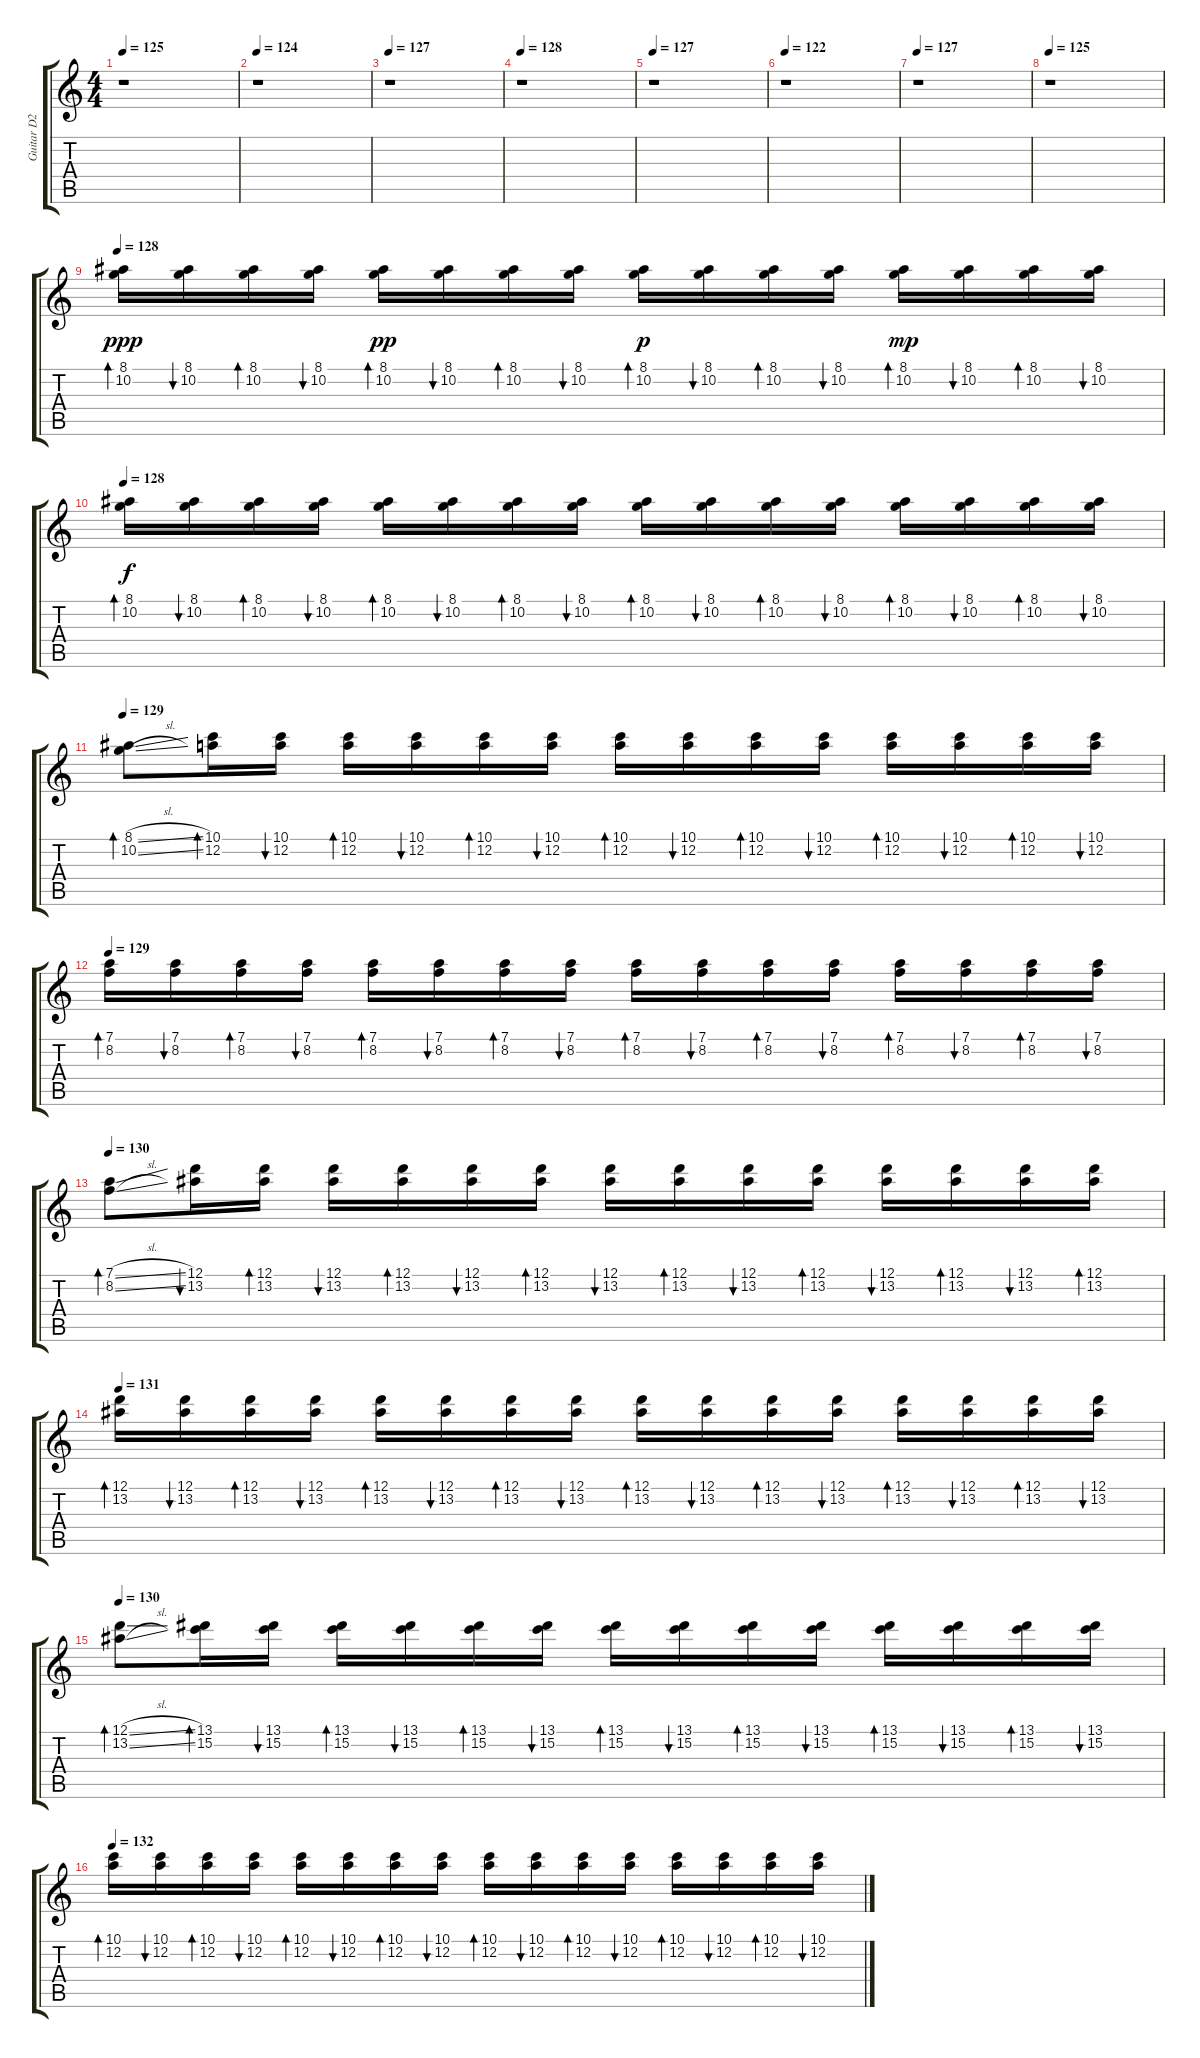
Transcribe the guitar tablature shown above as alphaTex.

\track ("Guitar D2" "Guitar D2") {instrument electricguitarjazz}
\staff {score tabs}
\tuning (D4 A3 F3 C3 G2 C2) {hide}
\ts (4 4)
\tempo 125
\clef g2
\ks c
r.1{dy ppp instrument electricguitarjazz} |
\tempo 124
r.1 |
\tempo 127
r.1 |
\tempo 128
r.1 |
\tempo 127
r.1 |
\tempo 122
r.1 |
\tempo 127
r.1 |
\tempo 125
r.1 |
\tempo 128
(8.1 10.2).16{bd 30} (8.1 10.2).16{bu 30} (8.1 10.2).16{bd 30} (8.1 10.2).16{bu 30} (8.1 10.2).16{bd 30 dy pp} (8.1 10.2).16{bu 30} (8.1 10.2).16{bd 30} (8.1 10.2).16{bu 30} (8.1 10.2).16{bd 30 dy p} (8.1 10.2).16{bu 30} (8.1 10.2).16{bd 30} (8.1 10.2).16{bu 30} (8.1 10.2).16{bd 30 dy mp} (8.1 10.2).16{bu 30} (8.1 10.2).16{bd 30} (8.1 10.2).16{bu 30} |
\tempo 128
(8.1 10.2).16{bd 30 dy f} (8.1 10.2).16{bu 30} (8.1 10.2).16{bd 30} (8.1 10.2).16{bu 30} (8.1 10.2).16{bd 30} (8.1 10.2).16{bu 30} (8.1 10.2).16{bd 30} (8.1 10.2).16{bu 30} (8.1 10.2).16{bd 30} (8.1 10.2).16{bu 30} (8.1 10.2).16{bd 30} (8.1 10.2).16{bu 30} (8.1 10.2).16{bd 30} (8.1 10.2).16{bu 30} (8.1 10.2).16{bd 30} (8.1 10.2).16{bu 30} |
\tempo 129
(8.1{sl} 10.2{sl}).8{bd 30} (10.1 12.2).16{bd 30} (10.1 12.2).16{bu 30} (10.1 12.2).16{bd 30} (10.1 12.2).16{bu 30} (10.1 12.2).16{bd 30} (10.1 12.2).16{bu 30} (10.1 12.2).16{bd 30} (10.1 12.2).16{bu 30} (10.1 12.2).16{bd 30} (10.1 12.2).16{bu 30} (10.1 12.2).16{bd 30} (10.1 12.2).16{bu 30} (10.1 12.2).16{bd 30} (10.1 12.2).16{bu 30} |
\tempo 129
(7.1 8.2).16{bd 30} (7.1 8.2).16{bu 30} (7.1 8.2).16{bd 30} (7.1 8.2).16{bu 30} (7.1 8.2).16{bd 30} (7.1 8.2).16{bu 30} (7.1 8.2).16{bd 30} (7.1 8.2).16{bu 30} (7.1 8.2).16{bd 30} (7.1 8.2).16{bu 30} (7.1 8.2).16{bd 30} (7.1 8.2).16{bu 30} (7.1 8.2).16{bd 30} (7.1 8.2).16{bu 30} (7.1 8.2).16{bd 30} (7.1 8.2).16{bu 30} |
\tempo 130
(7.1{sl} 8.2{sl}).8{bd 30} (12.1 13.2).16{bu 30} (12.1 13.2).16{bd 30} (12.1 13.2).16{bu 30} (12.1 13.2).16{bd 30} (12.1 13.2).16{bu 30} (12.1 13.2).16{bd 30} (12.1 13.2).16{bu 30} (12.1 13.2).16{bd 30} (12.1 13.2).16{bu 30} (12.1 13.2).16{bd 30} (12.1 13.2).16{bu 30} (12.1 13.2).16{bd 30} (12.1 13.2).16{bu 30} (12.1 13.2).16{bd 30} |
\tempo 131
(12.1 13.2).16{bd 30} (12.1 13.2).16{bu 30} (12.1 13.2).16{bd 30} (12.1 13.2).16{bu 30} (12.1 13.2).16{bd 30} (12.1 13.2).16{bu 30} (12.1 13.2).16{bd 30} (12.1 13.2).16{bu 30} (12.1 13.2).16{bd 30} (12.1 13.2).16{bu 30} (12.1 13.2).16{bd 30} (12.1 13.2).16{bu 30} (12.1 13.2).16{bd 30} (12.1 13.2).16{bu 30} (12.1 13.2).16{bd 30} (12.1 13.2).16{bu 30} |
\tempo 130
(12.1{sl} 13.2{sl}).8{bd 30} (13.1 15.2).16{bd 30} (13.1 15.2).16{bu 30} (13.1 15.2).16{bd 30} (13.1 15.2).16{bu 30} (13.1 15.2).16{bd 30} (13.1 15.2).16{bu 30} (13.1 15.2).16{bd 30} (13.1 15.2).16{bu 30} (13.1 15.2).16{bd 30} (13.1 15.2).16{bu 30} (13.1 15.2).16{bd 30} (13.1 15.2).16{bu 30} (13.1 15.2).16{bd 30} (13.1 15.2).16{bu 30} |
\tempo 132
(10.1 12.2).16{bd 30} (10.1 12.2).16{bu 30} (10.1 12.2).16{bd 30} (10.1 12.2).16{bu 30} (10.1 12.2).16{bd 30} (10.1 12.2).16{bu 30} (10.1 12.2).16{bd 30} (10.1 12.2).16{bu 30} (10.1 12.2).16{bd 30} (10.1 12.2).16{bu 30} (10.1 12.2).16{bd 30} (10.1 12.2).16{bu 30} (10.1 12.2).16{bd 30} (10.1 12.2).16{bu 30} (10.1 12.2).16{bd 30} (10.1 12.2).16{bu 30}
